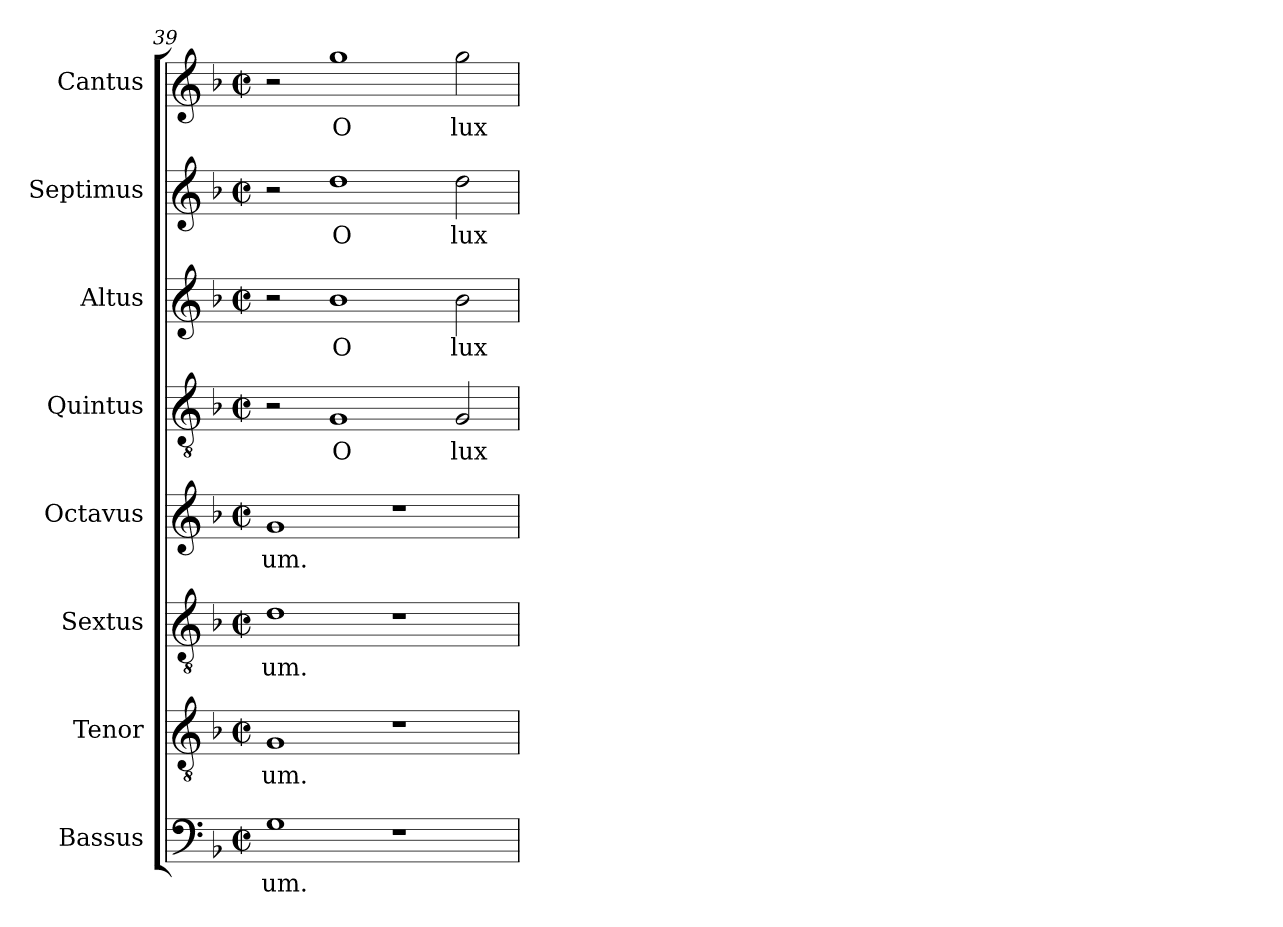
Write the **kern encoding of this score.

**kern	**text	**kern	**text	**kern	**text	**kern	**text	**kern	**text	**kern	**text	**kern	**text	**kern	**text
*part8	*part8	*part7	*part7	*part6	*part6	*part5	*part5	*part4	*part4	*part3	*part3	*part2	*part2	*part1	*part1
*staff8	*staff8	*staff7	*staff7	*staff6	*staff6	*staff5	*staff5	*staff4	*staff4	*staff3	*staff3	*staff2	*staff2	*staff1	*staff1
*I"Bassus	*	*I"Tenor	*	*I"Sextus	*	*I"Octavus	*	*I"Quintus	*	*I"Altus	*	*I"Septimus	*	*I"Cantus	*
*clefF4	*	*clefGv2	*	*clefGv2	*	*clefG2	*	*clefGv2	*	*clefG2	*	*clefG2	*	*clefG2	*
*k[b-]	*	*k[b-]	*	*k[b-]	*	*k[b-]	*	*k[b-]	*	*k[b-]	*	*k[b-]	*	*k[b-]	*
*F:	*	*F:	*	*F:	*	*F:	*	*F:	*	*F:	*	*F:	*	*F:	*
*M2/2	*	*M2/2	*	*M2/2	*	*M2/2	*	*M2/2	*	*M2/2	*	*M2/2	*	*M2/2	*
*met(c|)	*	*met(c|)	*	*met(c|)	*	*met(c|)	*	*met(c|)	*	*met(c|)	*	*met(c|)	*	*met(c|)	*
=39	=39	=39	=39	=39	=39	=39	=39	=39	=39	=39	=39	=39	=39	=39	=39
!	!LO:LY:b:cj	!	!LO:LY:b:cj	!	!LO:LY:b:cj	!	!LO:LY:b:cj	!	!	!	!	!	!	!	!
1G	um.	1G	um.	1d	-um.	1g	um.	2r	.	2r	.	2r	.	2r	.
!	!	!	!	!	!	!	!	!	!LO:LY:b:cj	!	!LO:LY:b:cj	!	!LO:LY:b:cj	!	!LO:LY:b:cj
.	.	.	.	.	.	.	.	1G	O	1b-	O	1dd	O	1gg	O
1r	.	1r	.	1r	.	1r	.	.	.	.	.	.	.	.	.
!	!	!	!	!	!	!	!	!	!LO:LY:b:cj	!	!LO:LY:b:cj	!	!LO:LY:b:cj	!	!LO:LY:b:cj
.	.	.	.	.	.	.	.	2G/	lux	2b-\	lux	2dd\	lux	2gg\	lux
=	=	=	=	=	=	=	=	=	=	=	=	=	=	=	=
*-	*-	*-	*-	*-	*-	*-	*-	*-	*-	*-	*-	*-	*-	*-	*-
